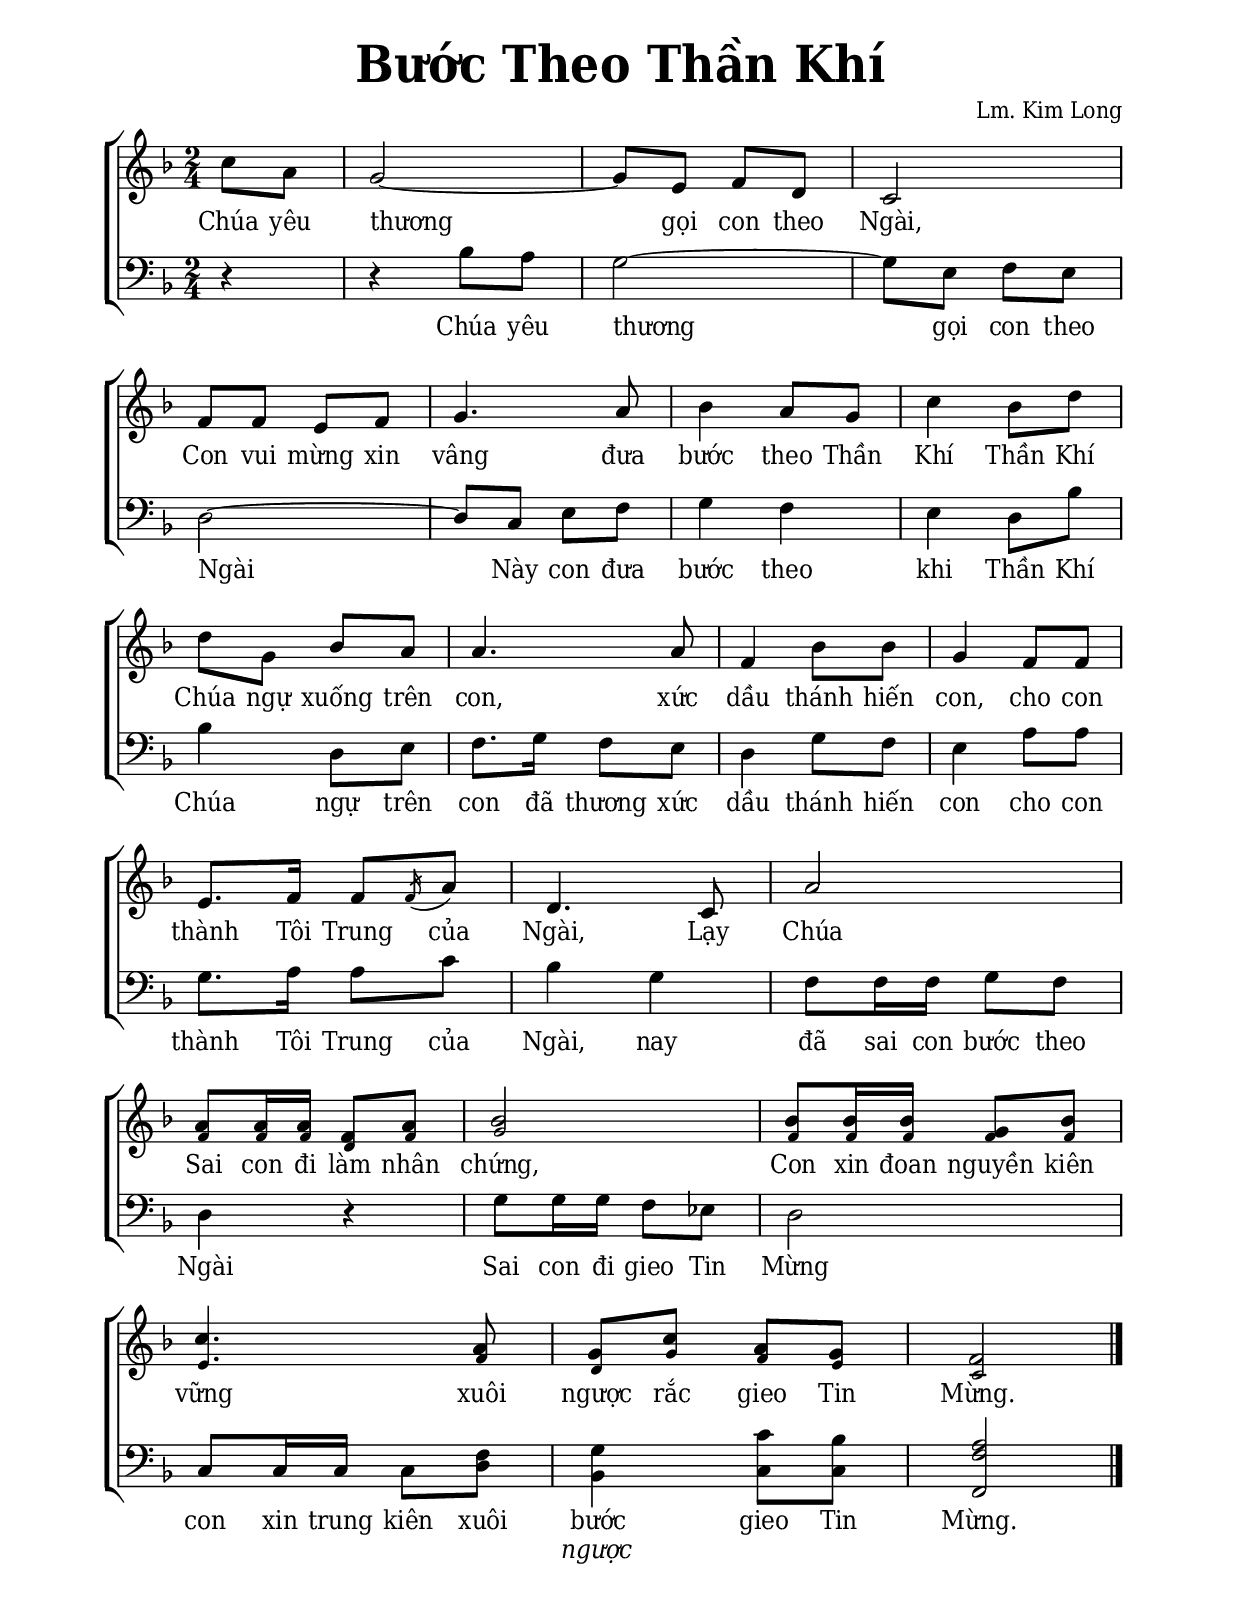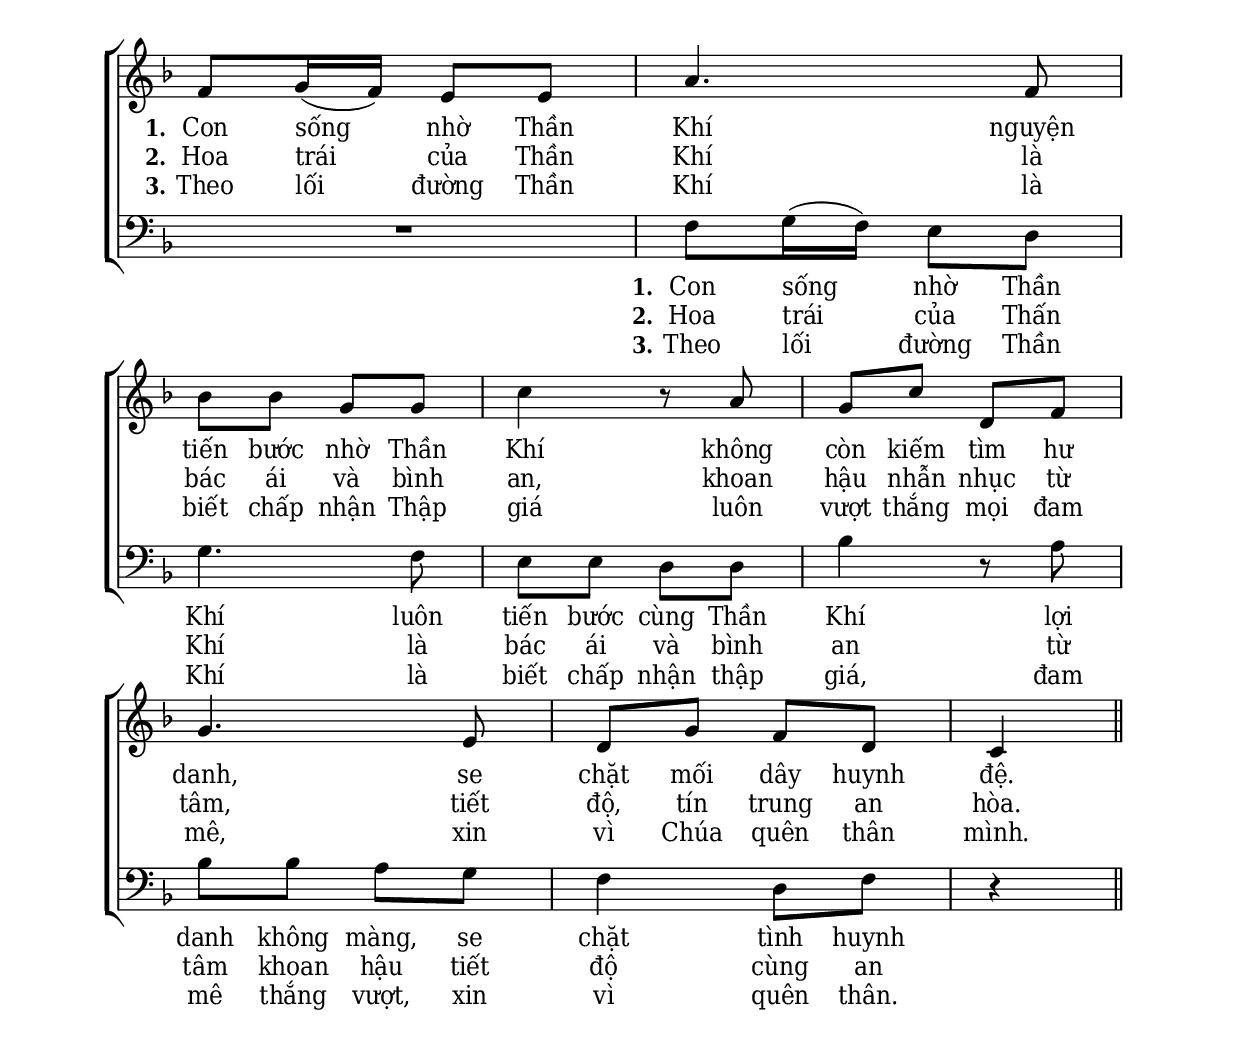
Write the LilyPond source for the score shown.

% Cài đặt chung
\version "2.22.1"
\include "english.ly"

\header {
  title = \markup { \fontsize #3 "Bước Theo Thần Khí" }
  composer = "Lm. Kim Long"
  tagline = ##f
}

% Đổi kích thước nốt cho bè phụ
notBePhu =
#(define-music-function (font-size music) (number? ly:music?)
   (for-some-music
     (lambda (m)
       (if (music-is-of-type? m 'rhythmic-event)
           (begin
             (set! (ly:music-property m 'tweaks)
                   (cons `(font-size . ,font-size)
                         (ly:music-property m 'tweaks)))
             #t)
           #f))
     music)
   music)

% Nhạc
nhacPhienKhucSop = \relative c'' {
  \partial 4 c8 a |
  g2 ~ |
  g8 e f d |
  c2 |
  f8 f e f |
  g4. a8 |
  bf4 a8 g |
  c4 bf8 d |
  d g, bf a |
  a4. a8 |
  f4 bf8 bf |
  g4 f8 f |
  e8. f16 f8 \slashedGrace { f16 ( } a8) |
  d,4. c8 |
  a'2 |
  <<
    {
      a8 a16 a f8 a |
      bf2 |
      bf8 bf16 bf g8 bf |
      c4. a8 |
      g c a g |
      f2
    }
    { \notBePhu -2 {
      f8 f16 f d8 f |
      g2 |
      f8 f16 f f8 f |
      e4. f8 |
      d g f e |
      c2
    }}
  >>
  \bar "|." \break
  
  f8 g16 (f) e8 e|
  a4. f8 |
  bf bf g g |
  c4 r8 a |
  g c d, f |
  g4. e8 |
  d g f d |
  c4 \bar "||"
}

nhacPhienKhucBas = \relative c' {
  r4 |
  r bf8 a |
  g2 ~ |
  g8 e f e |
  d2 ~ |
  d8 c e f |
  g4 f |
  e d8 bf' |
  bf4 d,8 e |
  f8. g16 f8 e |
  d4 g8 f |
  e4 a8 a |
  g8. a16 a8 c |
  bf4 g |
  f8 f16 f g8 f |
  d4 r |
  g8 g16 g f8 ef |
  d2 |
  c8 c16 c c8 <f d> |
  <g bf,>4 <c c,>8 <bf c,> |
  <a f f,>2 |
  
  R2
  f8 g16 (f) e8 d |
  g4. f8 |
  e8 e d d |
  bf'4 r8 a |
  bf bf a g |
  f4 d8 f |
  r4
}

% Lời
loiPhienKhucSopMot = \lyricmode {
  Chúa yêu thương gọi con theo Ngài,
  Con vui mừng xin vâng
  đưa bước theo Thần Khí
  Thần Khí Chúa ngự xuống trên con,
  xức dầu thánh hiến con,
  cho con thành Tôi Trung của Ngài,
  Lạy Chúa
  Sai con đi làm nhân chứng,
  Con xin đoan nguyền kiên vững
  xuôi ngược rắc gieo Tin Mừng.
  
  \set stanza = #"1."
  Con sống nhờ Thần Khí
  nguyện tiến bước nhờ Thần Khí
  không còn kiếm tìm hư danh,
  se chặt mối dây huynh đệ.
}

loiPhienKhucSopHai = \lyricmode {
  \repeat unfold 56 { _ }
  \set stanza = #"2."
  Hoa trái của Thần Khí là bác ái và bình an,
  khoan hậu nhẫn nhục từ tâm,
  tiết độ, tín trung an hòa.
}

loiPhienKhucSopBa = \lyricmode {
  \repeat unfold 56 { _ }
  \set stanza = #"3."
  Theo lối đường Thần Khí là biết chấp nhận Thập giá
  luôn vượt thắng mọi đam mê,
  xin vì Chúa quên thân mình.
}

loiPhienKhucBasMot = \lyricmode {
  Chúa yêu thương gọi con theo Ngài
  Này con đưa bước theo 
  khi Thần Khí Chúa ngự trên con
  đã thương xức dầu thánh hiến con
  cho con thành Tôi Trung của Ngài,
  nay đã sai con bước theo Ngài
  Sai con đi gieo Tin Mừng
  con xin trung kiên xuôi
  <<
    {
      bước
    }
    \new Lyrics {
	    \set associatedVoice = "beSop"
	    \override Lyrics.LyricText.font-shape = #'italic
	    ngược
	}
  >>
  gieo Tin Mừng.
  
  \set stanza = #"1."
  Con sống nhờ Thần Khí
  luôn tiến bước cùng Thần Khí
  lợi danh không màng, se chặt tình huynh đệ.
}

loiPhienKhucBasHai = \lyricmode {
  \repeat unfold 55 { _ }
  \set stanza = #"2."
  Hoa trái của Thấn Khí là bác ái và bình an
  từ tâm khoan hậu tiết độ
  cùng an hòa.
}

loiPhienKhucBasBa = \lyricmode {
  \repeat unfold 55 { _ }
  \set stanza = #"3."
  Theo lối đường Thần Khí
  là biết chấp nhận thập giá,
  đam mê thắng vượt,
  xin vì quên thân.
}


% Dàn trang
\paper {
  #(set-paper-size "a4")
  top-margin = 15\mm
  bottom-margin = 20\mm
  left-margin = 20\mm
  right-margin = 20\mm
  indent = #0
  #(define fonts
    (make-pango-font-tree
      "Deja Vu Serif Condensed"
      "Deja Vu Serif Condensed"
      "Deja Vu Serif Condensed"
      (/ 20 20)))
  print-page-number = #f
  %page-count = #2
  %systems-per-page = 5
}

TongNhip = {
  \key f \major \time 2/4
  \set Timing.beamExceptions = #'()
  \set Timing.baseMoment = #(ly:make-moment 1/4)
}

\score {
  \new ChoirStaff <<
    \new Staff \with {
        \consists "Merge_rests_engraver"
        printPartCombineTexts = ##f
      }
      <<
      \new Voice = beSop {
        \clef treble \TongNhip \nhacPhienKhucSop
      }
      \new NullVoice = beSop \nhacPhienKhucSop
      \new Lyrics \lyricsto beSop \loiPhienKhucSopMot
      \new Lyrics \lyricsto beSop \loiPhienKhucSopHai
      \new Lyrics \lyricsto beSop \loiPhienKhucSopBa
      >>
    \new Staff
      <<
      \new Voice = beBas {
        \clef bass \TongNhip \nhacPhienKhucBas
      }
      \new Lyrics \lyricsto beBas \loiPhienKhucBasMot
      \new Lyrics \lyricsto beBas \loiPhienKhucBasHai
      \new Lyrics \lyricsto beBas \loiPhienKhucBasBa
    >>
  >>
  \layout {
    %\override Staff.TimeSignature.transparent = ##t
    %\override Lyrics.LyricText.font-size = #+2.2
    \override Lyrics.LyricSpace.minimum-distance = #1
    \override Score.BarNumber.break-visibility = ##(#f #f #f)
    \override Score.SpacingSpanner.uniform-stretching = ##t
  } 
}

